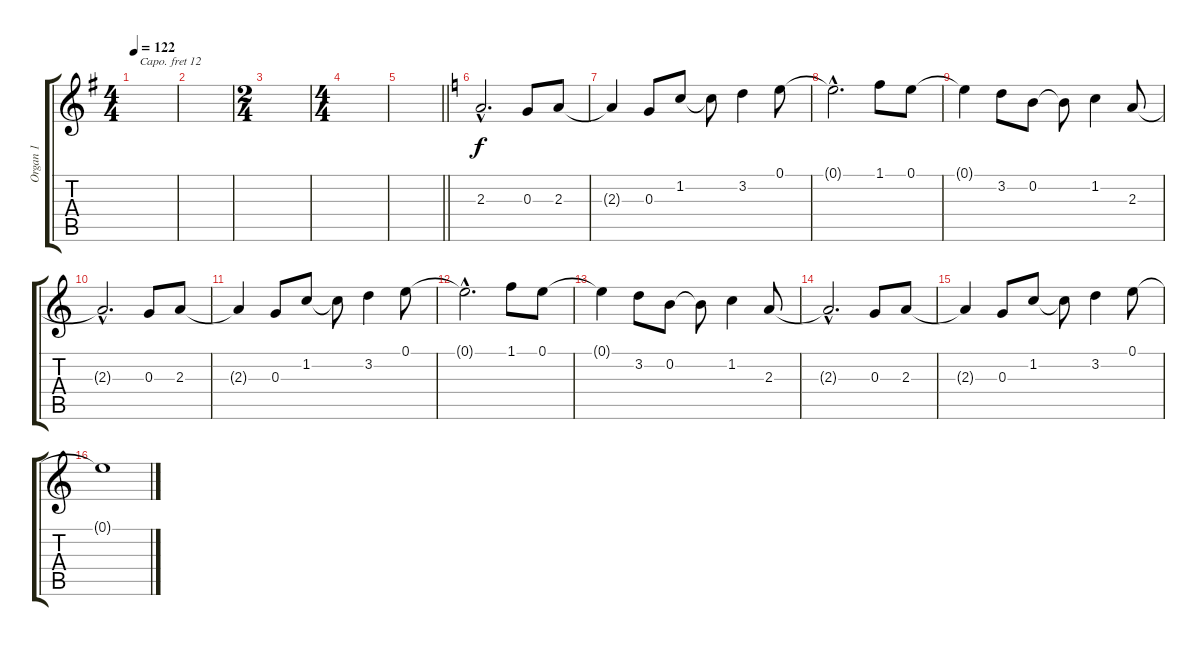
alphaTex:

\track ("Organ 1" "Organ 1") {instrument drawbarorgan}
\staff {score tabs}
\capo 12
\tuning (E4 B3 G3 D3 A2 E2) {hide}
\ts (4 4)
\tempo 122
\clef g2
\ks g
|
|
\ts (2 4)
|
\ts (4 4)
|
\barLineRight lightlight
|
\ks c
2.3{hac}.2{d} 0.3.8 2.3.8 |
2.3{t}.4 0.3.8 1.2.8 1.2{t}.8 3.2.4 0.1.8 |
0.1{hac t}.2{d} 1.1.8 0.1.8 |
0.1{t}.4 3.2.8 0.2.8 0.2{t}.8 1.2.4 2.3.8 |
2.3{hac t}.2{d} 0.3.8 2.3.8 |
2.3{t}.4 0.3.8 1.2.8 1.2{t}.8 3.2.4 0.1.8 |
0.1{hac t}.2{d} 1.1.8 0.1.8 |
0.1{t}.4 3.2.8 0.2.8 0.2{t}.8 1.2.4 2.3.8 |
2.3{hac t}.2{d} 0.3.8 2.3.8 |
2.3{t}.4 0.3.8 1.2.8 1.2{t}.8 3.2.4 0.1.8 |
0.1{t}.1
